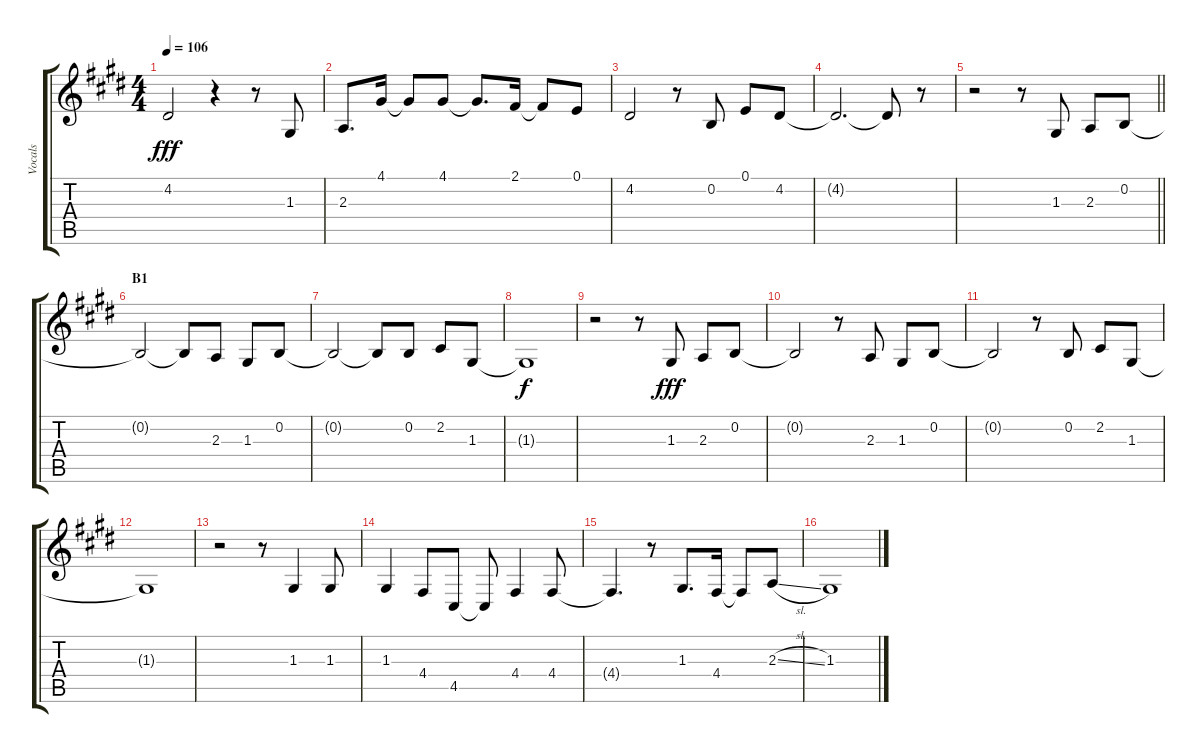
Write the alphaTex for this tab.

\track ("Vocals" "Vocals") {instrument voiceoohs}
\staff {score tabs}
\tuning (E4 B3 G3 D3 A2 E2) {hide}
\ts (4 4)
\tempo 106
\clef g2
\ks e
4.2{t}.2{dy fff} r.4 r.8 1.3.8 |
2.3.8{d} 4.1.16 4.1{t}.8 4.1.8 4.1{t}.8{d} 2.1.16 2.1{t}.8 0.1.8 |
4.2.2 r.8 0.2.8 0.1.8 4.2.8 |
4.2{t}.2{d} 4.2{t}.8 r.8 |
\barLineRight lightlight
r.2 r.8 1.3.8 2.3.8 0.2.8 |
\section ("" "B1")
0.2{t}.2 0.2{t}.8 2.3.8 1.3.8 0.2.8 |
0.2{t}.2 0.2{t}.8 0.2.8 2.2.8 1.3.8 |
1.3{t}.1{dy f} |
r.2 r.8 1.3.8{dy fff} 2.3.8 0.2.8 |
0.2{t}.2 r.8 2.3.8 1.3.8 0.2.8 |
0.2{t}.2 r.8 0.2.8 2.2.8 1.3.8 |
1.3{t}.1 |
r.2 r.8 1.3.4 1.3.8 |
1.3.4 4.4.8 4.5.8 4.5{t}.8 4.4.4 4.4.8 |
4.4{t}.4{d} r.8 1.3.8{d} 4.4.16 4.4{t}.8 2.3{sl}.8 |
1.3.1
